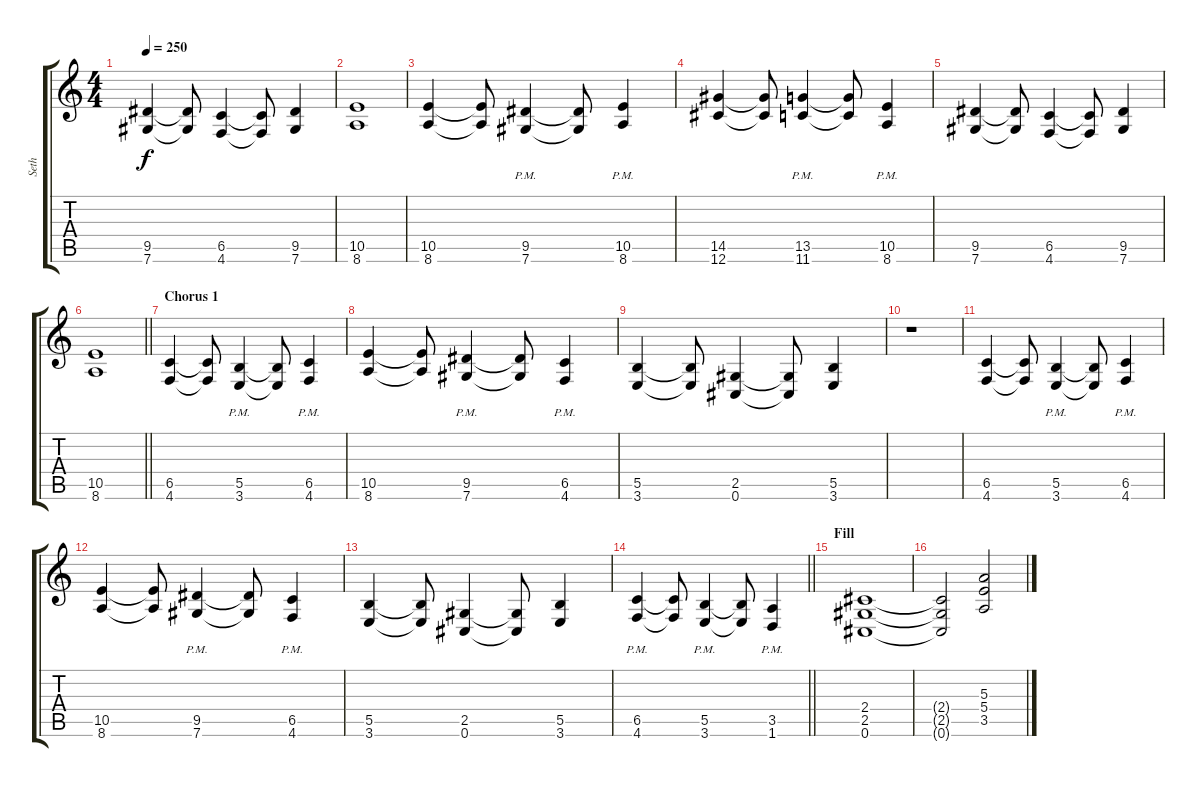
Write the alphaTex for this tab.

\track ("Seth" "Seth") {instrument overdrivenguitar}
\staff {score tabs}
\tuning (Db4 Ab3 E3 B2 Gb2 Db2) {hide}
\ts (4 4)
\tempo 250
\clef g2
\ks c
(9.5 7.6).4{dy f} (9.5{t} 7.6{t}).8 (6.5 4.6).4 (6.5{t} 4.6{t}).8 (9.5 7.6).4 |
(10.5 8.6).1 |
(10.5 8.6).4 (10.5{t} 8.6{t}).8 (9.5{pm} 7.6{pm}).4 (9.5{t} 7.6{t}).8 (10.5{pm} 8.6{pm}).4 |
(14.5 12.6).4 (14.5{t} 12.6{t}).8 (13.5{pm} 11.6{pm}).4 (13.5{t} 11.6{t}).8 (10.5{pm} 8.6{pm}).4 |
(9.5 7.6).4 (9.5{t} 7.6{t}).8 (6.5 4.6).4 (6.5{t} 4.6{t}).8 (9.5 7.6).4 |
\barLineRight lightlight
(10.5 8.6).1 |
\section ("" "Chorus 1")
(6.5 4.6).4 (6.5{t} 4.6{t}).8 (5.5{pm} 3.6{pm}).4 (5.5{t} 3.6{t}).8 (6.5{pm} 4.6{pm}).4 |
(10.5 8.6).4 (10.5{t} 8.6{t}).8 (9.5{pm} 7.6{pm}).4 (9.5{t} 7.6{t}).8 (6.5{pm} 4.6{pm}).4 |
(5.5 3.6).4 (5.5{t} 3.6{t}).8 (2.5 0.6).4 (2.5{t} 0.6{t}).8 (5.5 3.6).4 |
r.1 |
(6.5 4.6).4 (6.5{t} 4.6{t}).8 (5.5{pm} 3.6{pm}).4 (5.5{t} 3.6{t}).8 (6.5{pm} 4.6{pm}).4 |
(10.5 8.6).4 (10.5{t} 8.6{t}).8 (9.5{pm} 7.6{pm}).4 (9.5{t} 7.6{t}).8 (6.5{pm} 4.6{pm}).4 |
(5.5 3.6).4 (5.5{t} 3.6{t}).8 (2.5 0.6).4 (2.5{t} 0.6{t}).8 (5.5 3.6).4 |
\barLineRight lightlight
(6.5{pm} 4.6{pm}).4 (6.5{t} 4.6{t}).8 (5.5{pm} 3.6{pm}).4 (5.5{t} 3.6{t}).8 (3.5{pm} 1.6{pm}).4 |
\section ("" "Fill")
(2.4 2.5 0.6).1 |
(2.4{t} 2.5{t} 0.6{t}).2 (5.3 5.4 3.5).2
